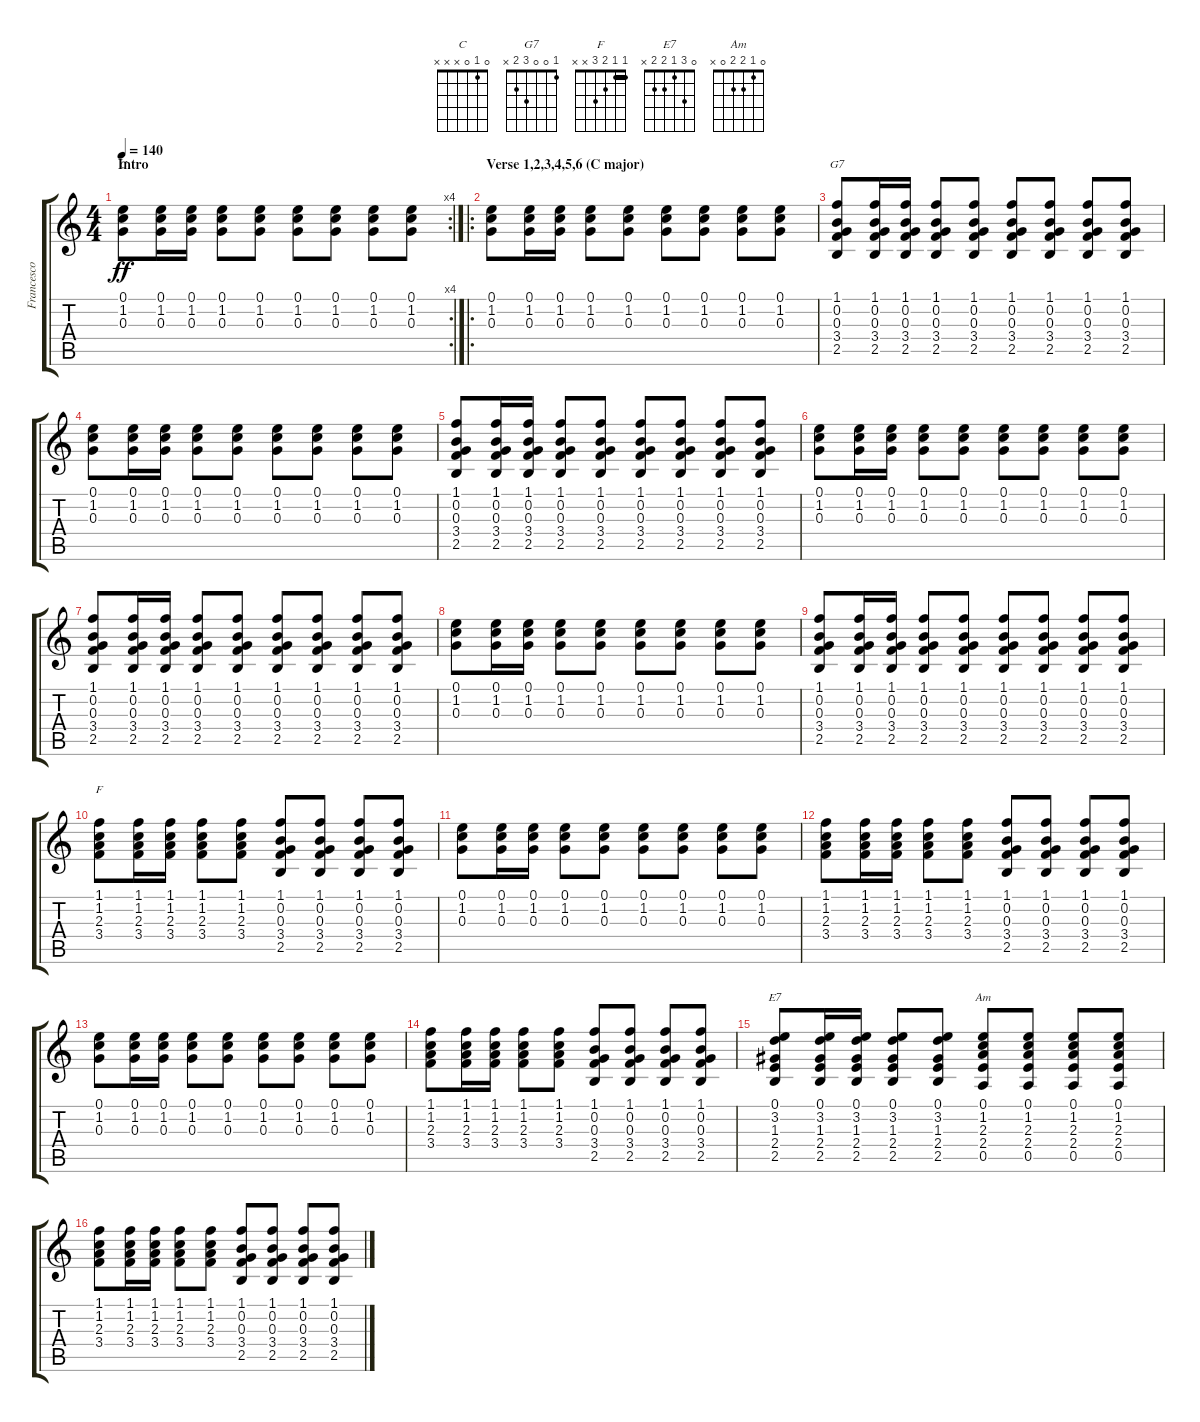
\track ("Francesco Guccini" "Francesco ") {instrument acousticguitarsteel}
\staff {score tabs}
\tuning (E4 B3 G3 D3 A2 E2) {hide}
\chord ("C" 0 1 0 x x x)
\chord ("G7" 1 0 0 3 2 x)
\chord ("F" 1 1 2 3 x x) {barre 1}
\chord ("E7" 0 3 1 2 2 x)
\chord ("Am" 0 1 2 2 0 x)
\rc 4
\ts (4 4)
\section ("" "Intro")
\tempo 140
\clef g2
\ks c
(0.1 1.2 0.3).8{ch "C" dy ff instrument acousticguitarsteel} (0.1 1.2 0.3).16 (0.1 1.2 0.3).16 (0.1 1.2 0.3).8 (0.1 1.2 0.3).8 (0.1 1.2 0.3).8 (0.1 1.2 0.3).8 (0.1 1.2 0.3).8 (0.1 1.2 0.3).8 |
\ro
\section ("" "Verse 1,2,3,4,5,6 (C major)")
(0.1 1.2 0.3).8 (0.1 1.2 0.3).16 (0.1 1.2 0.3).16 (0.1 1.2 0.3).8 (0.1 1.2 0.3).8 (0.1 1.2 0.3).8 (0.1 1.2 0.3).8 (0.1 1.2 0.3).8 (0.1 1.2 0.3).8 |
(1.1 0.2 0.3 3.4 2.5).8{ch "G7"} (1.1 0.2 0.3 3.4 2.5).16 (1.1 0.2 0.3 3.4 2.5).16 (1.1 0.2 0.3 3.4 2.5).8 (1.1 0.2 0.3 3.4 2.5).8 (1.1 0.2 0.3 3.4 2.5).8 (1.1 0.2 0.3 3.4 2.5).8 (1.1 0.2 0.3 3.4 2.5).8 (1.1 0.2 0.3 3.4 2.5).8 |
(0.1 1.2 0.3).8 (0.1 1.2 0.3).16 (0.1 1.2 0.3).16 (0.1 1.2 0.3).8 (0.1 1.2 0.3).8 (0.1 1.2 0.3).8 (0.1 1.2 0.3).8 (0.1 1.2 0.3).8 (0.1 1.2 0.3).8 |
(1.1 0.2 0.3 3.4 2.5).8 (1.1 0.2 0.3 3.4 2.5).16 (1.1 0.2 0.3 3.4 2.5).16 (1.1 0.2 0.3 3.4 2.5).8 (1.1 0.2 0.3 3.4 2.5).8 (1.1 0.2 0.3 3.4 2.5).8 (1.1 0.2 0.3 3.4 2.5).8 (1.1 0.2 0.3 3.4 2.5).8 (1.1 0.2 0.3 3.4 2.5).8 |
(0.1 1.2 0.3).8 (0.1 1.2 0.3).16 (0.1 1.2 0.3).16 (0.1 1.2 0.3).8 (0.1 1.2 0.3).8 (0.1 1.2 0.3).8 (0.1 1.2 0.3).8 (0.1 1.2 0.3).8 (0.1 1.2 0.3).8 |
(1.1 0.2 0.3 3.4 2.5).8 (1.1 0.2 0.3 3.4 2.5).16 (1.1 0.2 0.3 3.4 2.5).16 (1.1 0.2 0.3 3.4 2.5).8 (1.1 0.2 0.3 3.4 2.5).8 (1.1 0.2 0.3 3.4 2.5).8 (1.1 0.2 0.3 3.4 2.5).8 (1.1 0.2 0.3 3.4 2.5).8 (1.1 0.2 0.3 3.4 2.5).8 |
(0.1 1.2 0.3).8 (0.1 1.2 0.3).16 (0.1 1.2 0.3).16 (0.1 1.2 0.3).8 (0.1 1.2 0.3).8 (0.1 1.2 0.3).8 (0.1 1.2 0.3).8 (0.1 1.2 0.3).8 (0.1 1.2 0.3).8 |
(1.1 0.2 0.3 3.4 2.5).8 (1.1 0.2 0.3 3.4 2.5).16 (1.1 0.2 0.3 3.4 2.5).16 (1.1 0.2 0.3 3.4 2.5).8 (1.1 0.2 0.3 3.4 2.5).8 (1.1 0.2 0.3 3.4 2.5).8 (1.1 0.2 0.3 3.4 2.5).8 (1.1 0.2 0.3 3.4 2.5).8 (1.1 0.2 0.3 3.4 2.5).8 |
(1.1 1.2 2.3 3.4).8{ch "F"} (1.1 1.2 2.3 3.4).16 (1.1 1.2 2.3 3.4).16 (1.1 1.2 2.3 3.4).8 (1.1 1.2 2.3 3.4).8 (1.1 0.2 0.3 3.4 2.5).8 (1.1 0.2 0.3 3.4 2.5).8 (1.1 0.2 0.3 3.4 2.5).8 (1.1 0.2 0.3 3.4 2.5).8 |
(0.1 1.2 0.3).8 (0.1 1.2 0.3).16 (0.1 1.2 0.3).16 (0.1 1.2 0.3).8 (0.1 1.2 0.3).8 (0.1 1.2 0.3).8 (0.1 1.2 0.3).8 (0.1 1.2 0.3).8 (0.1 1.2 0.3).8 |
(1.1 1.2 2.3 3.4).8 (1.1 1.2 2.3 3.4).16 (1.1 1.2 2.3 3.4).16 (1.1 1.2 2.3 3.4).8 (1.1 1.2 2.3 3.4).8 (1.1 0.2 0.3 3.4 2.5).8 (1.1 0.2 0.3 3.4 2.5).8 (1.1 0.2 0.3 3.4 2.5).8 (1.1 0.2 0.3 3.4 2.5).8 |
(0.1 1.2 0.3).8 (0.1 1.2 0.3).16 (0.1 1.2 0.3).16 (0.1 1.2 0.3).8 (0.1 1.2 0.3).8 (0.1 1.2 0.3).8 (0.1 1.2 0.3).8 (0.1 1.2 0.3).8 (0.1 1.2 0.3).8 |
(1.1 1.2 2.3 3.4).8 (1.1 1.2 2.3 3.4).16 (1.1 1.2 2.3 3.4).16 (1.1 1.2 2.3 3.4).8 (1.1 1.2 2.3 3.4).8 (1.1 0.2 0.3 3.4 2.5).8 (1.1 0.2 0.3 3.4 2.5).8 (1.1 0.2 0.3 3.4 2.5).8 (1.1 0.2 0.3 3.4 2.5).8 |
(0.1 3.2 1.3 2.4 2.5).8{ch "E7"} (0.1 3.2 1.3 2.4 2.5).16 (0.1 3.2 1.3 2.4 2.5).16 (0.1 3.2 1.3 2.4 2.5).8 (0.1 3.2 1.3 2.4 2.5).8 (0.1 1.2 2.3 2.4 0.5).8{ch "Am"} (0.1 1.2 2.3 2.4 0.5).8 (0.1 1.2 2.3 2.4 0.5).8 (0.1 1.2 2.3 2.4 0.5).8 |
(1.1 1.2 2.3 3.4).8 (1.1 1.2 2.3 3.4).16 (1.1 1.2 2.3 3.4).16 (1.1 1.2 2.3 3.4).8 (1.1 1.2 2.3 3.4).8 (1.1 0.2 0.3 3.4 2.5).8 (1.1 0.2 0.3 3.4 2.5).8 (1.1 0.2 0.3 3.4 2.5).8 (1.1 0.2 0.3 3.4 2.5).8
